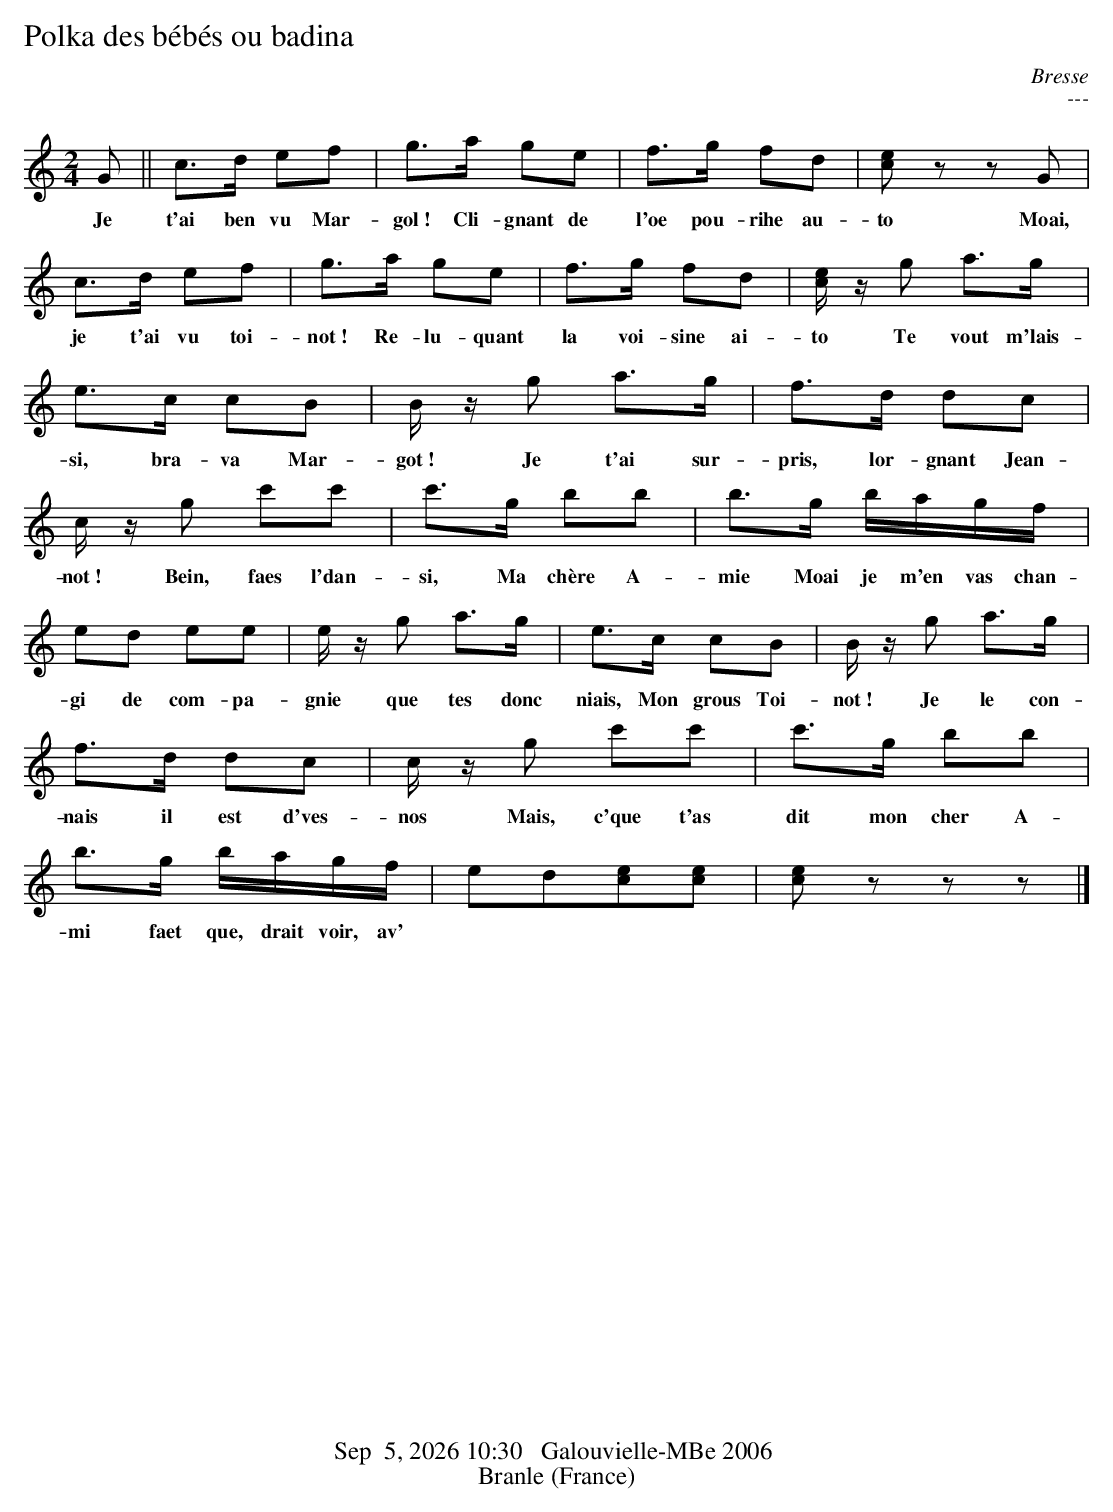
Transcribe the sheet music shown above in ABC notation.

X:1
T:Polka des bébés ou badina
C:Bresse
M:2/4
L:1/16
K:C
G2||c3d e2f2|g3a g2e2|f3g f2d2|[c2e2] z2z2G2|c3d e2f2|g3a g2e2|f3g f2d2|[ce] zg2 a3g|e3c c2B2|B zg2 a3g|f3d d2c2|c zg2 c'2c'2|c'3g b2b2|b3g bagf|e2d2 e2e2|e zg2 a3g|e3c c2B2|B zg2 a3g|f3d d2c2|c zg2 c'2c'2|c'3g b2b2|b3g bagf|e2d2[c2e2][c2e2] |[c2e2] z2z2z2|]
w:Je t'ai ben vu Mar-gol~! Cli-gnant de l'oe pou-rihe au-to Moai, je t'ai vu toi-not~! Re-lu-quant la voi-sine ai-to Te vout m'lais-si, bra-va Mar-got~! Je t'ai sur-pris, lor-gnant Jean-not~! Bein, faes l'dan-si, Ma chère A-mie Moai je m'en vas chan-gi de com-pa-gnie que tes donc niais, Mon grous Toi-not~! Je le con-nais il est d'ves-nos Mais, c'que t'as dit mon cher A-mi faet que, drait voir, av'
